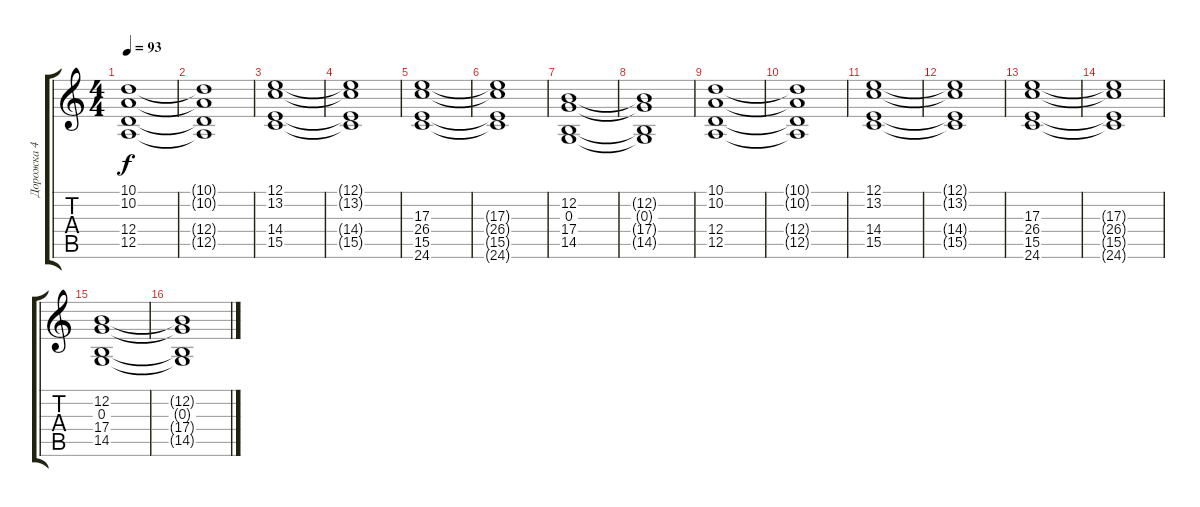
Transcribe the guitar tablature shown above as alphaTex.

\track ("Дорожка 4" "Дорожка 4") {instrument stringensemble1}
\staff {score tabs}
\tuning (E4 B3 G3 D3 A2 E2) {hide}
\ts (4 4)
\tempo 93
\clef g2
\ks c
(10.1 10.2 12.4 12.5).1{dy f} |
(10.1{t} 10.2{t} 12.4{t} 12.5{t}).1 |
(12.1 13.2 14.4 15.5).1 |
(12.1{t} 13.2{t} 14.4{t} 15.5{t}).1 |
(17.3 26.4 15.5 24.6).1 |
(17.3{t} 26.4{t} 15.5{t} 24.6{t}).1 |
(12.2 0.3 17.4 14.5).1 |
(12.2{t} 0.3{t} 17.4{t} 14.5{t}).1 |
(10.1 10.2 12.4 12.5).1 |
(10.1{t} 10.2{t} 12.4{t} 12.5{t}).1 |
(12.1 13.2 14.4 15.5).1 |
(12.1{t} 13.2{t} 14.4{t} 15.5{t}).1 |
(17.3 26.4 15.5 24.6).1 |
(17.3{t} 26.4{t} 15.5{t} 24.6{t}).1 |
(12.2 0.3 17.4 14.5).1 |
(12.2{t} 0.3{t} 17.4{t} 14.5{t}).1
